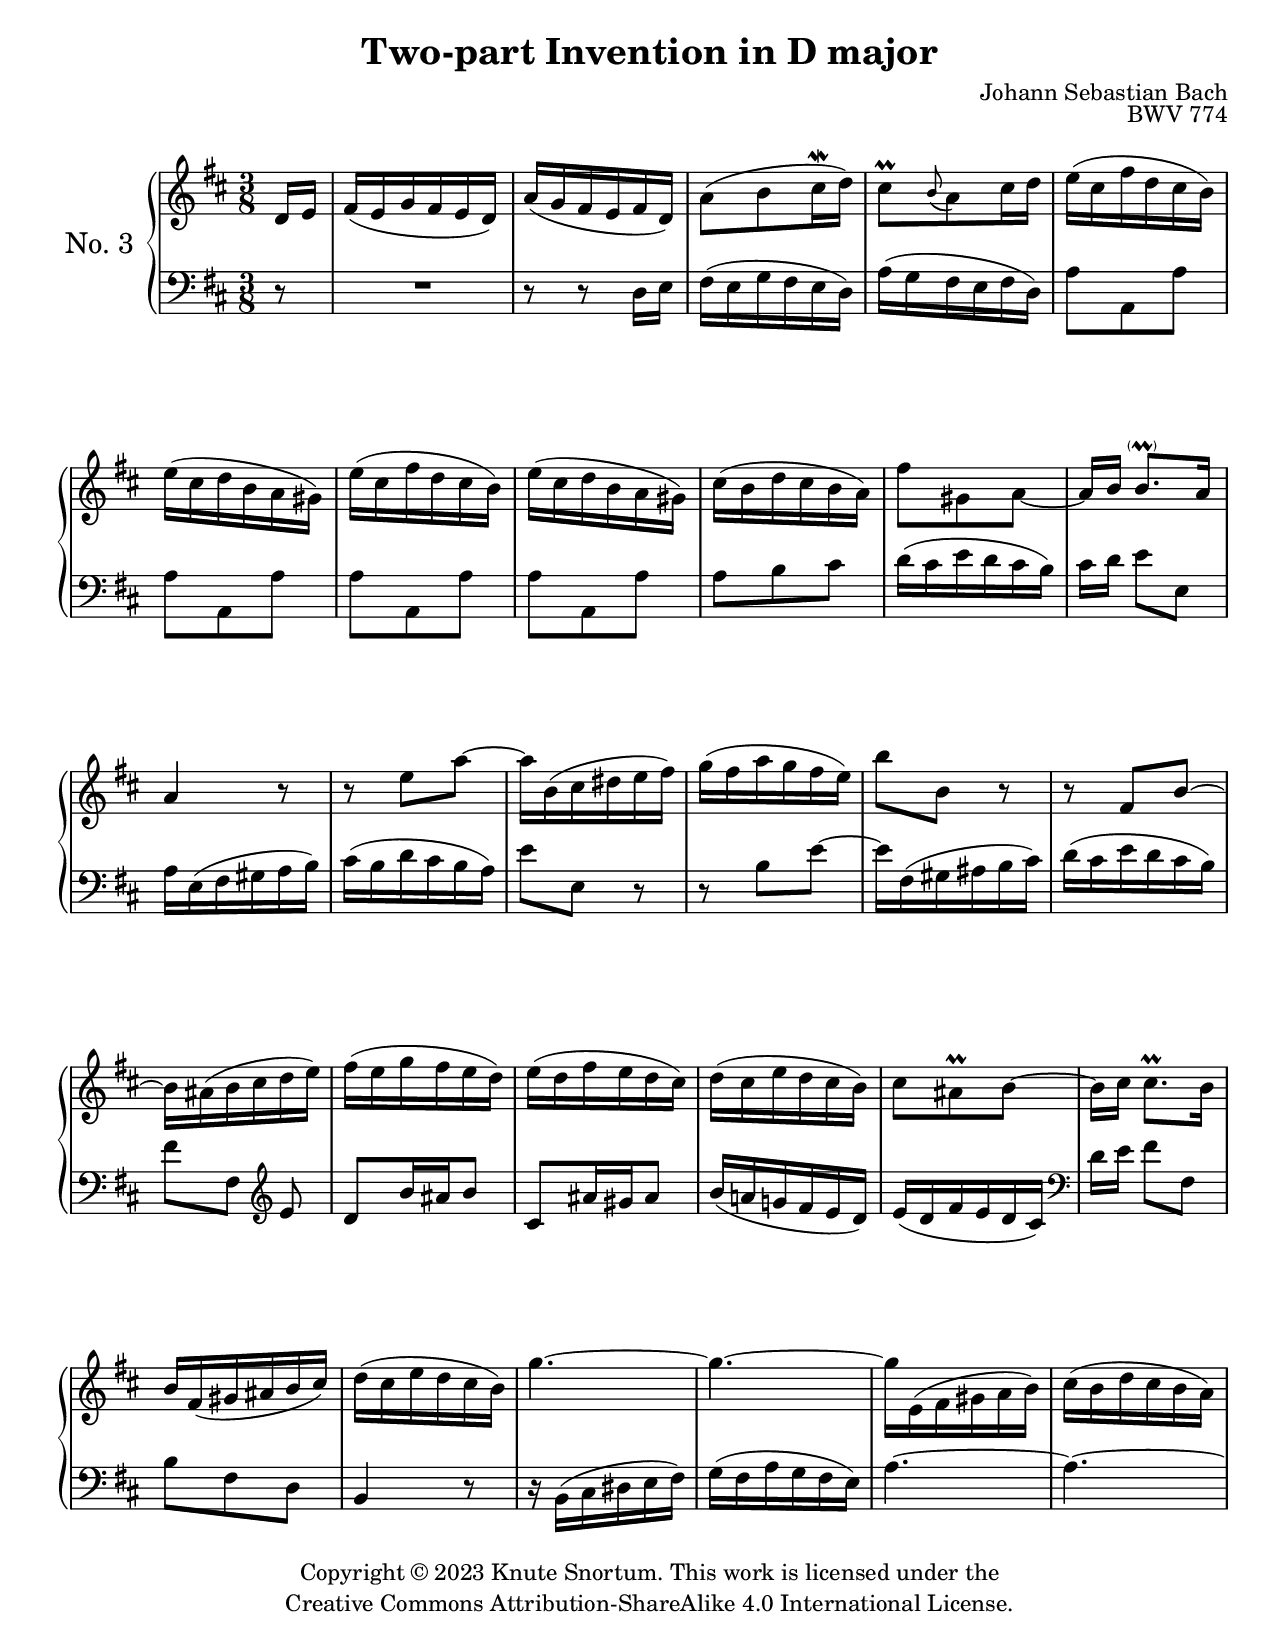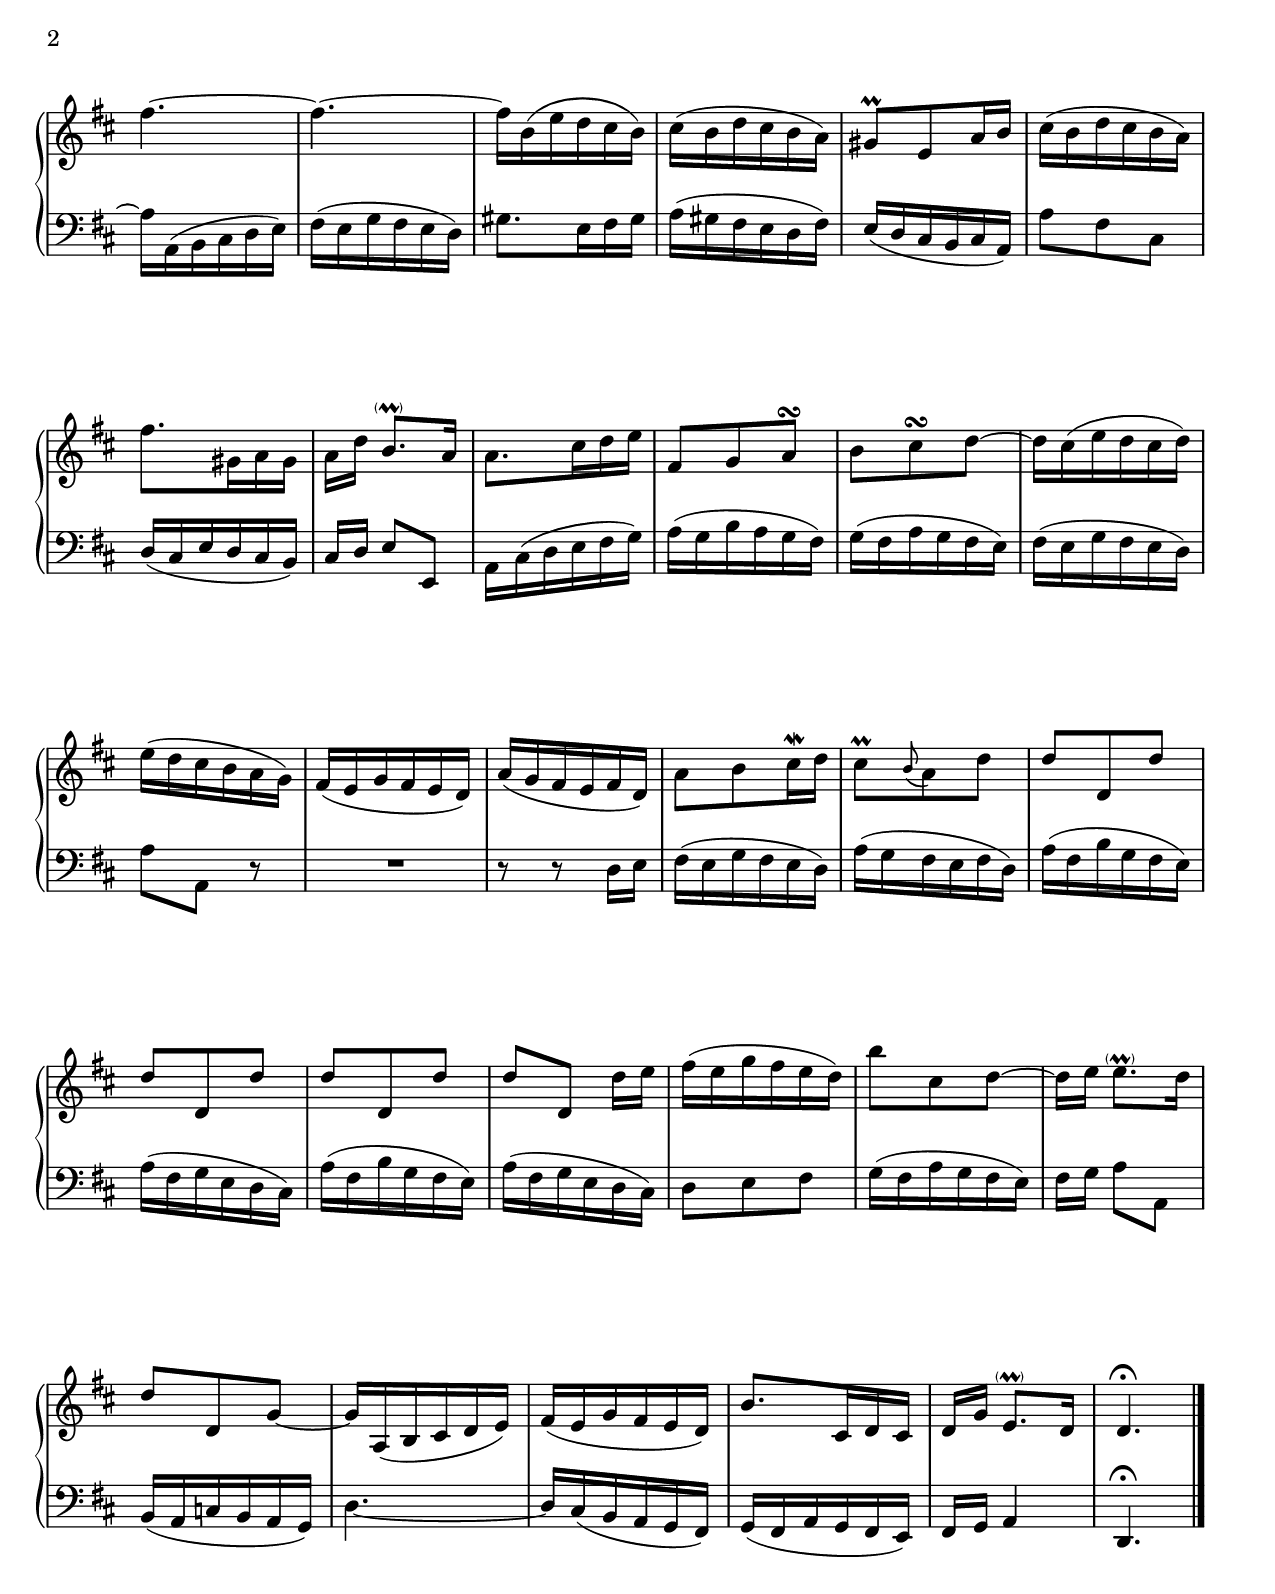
\version "2.24.0"
\language "english"

\include "includes/header-paper.ily"
%...+....1....+....2....+....3....+....4....+....5....+....6....+....7....+....

\version "2.24.0"
\language "english"

% \include "global-variables.ily"

global = {
  \time 3/8
  \key d \major
  \accidentalStyle piano
}

rightHand = \relative d' {
  \global
  \partial 8 { d16 e }
  fs16( e g fs e d) |
  a'16( g fs e fs d) |
  a'8( b cs16\mordent d) |
  cs8\prall \tag layout { \appoggiatura { b8 } a }
            \tag midi   { b32 a16. }
            cs16 d |
  e16( cs fs d cs b) |
  e16( cs d b a gs) |
  e'16( cs fs d cs b) |
  e16( cs d b a gs) |
  
  \barNumberCheck 9
  cs16( b d cs b a) |
  fs'8 gs, a~ |
  a16[ b] b8.\parenthesize \prall a16 |
  a4 r8 |
  r8 e' a~ |
  a16 b,( cs ds e fs) |
  g16( fs a g fs e) |
  b'8 b, r |
  
  \barNumberCheck 17
  r8 fs b~ |
  b16 as( b cs d e) |
  fs16( e g fs e d) |
  e16( d fs e d cs) |
  d16( cs e d cs b) |
  cs8 as\prall b~ |
  b16[ cs] cs8.\prall b16 |
  b16 fs( gs as b cs) |
  
  \barNumberCheck 25
  d16( cs e d cs b) |
  g'4.~ |
  g4.~ |
  g16 e,( fs gs a b) |
  cs16( b d cs b a) |
  fs'4.~ |
  fs4.~ |
  fs16 b,( e d cs b) |
  
  \barNumberCheck 33
  cs16( b d cs b a) |
  gs8\prall e a16 b |
  cs( b d cs b a) |
  fs'8. gs,16 a gs |
  a16[ d] b8.\parenthesize \prall a16 |
  a8. cs16 d e |
  fs,8 g a\turn |
  b cs\turn d~ |
  
  \barNumberCheck 41
  d16 cs( e d cs d) |
  e16( d cs b a g) |
  fs16( e g fs e d) |
  a'16( g fs e fs d) |
  a'8 b cs16\mordent d |
  cs8\prall \tag layout { \appoggiatura { b8 } a }
            \tag midi   { b32 a16. }
            d8 |
  d8 d, d' |
  d8 d, d' |
  
  \barNumberCheck 49
  d8 d, d' |
  d8 d, d'16[ e] |
  fs16( e g fs e d) |
  b'8 cs, d~ |
  d16[ e] e8.\parenthesize \prall d16 |
  d8 d, g~ |
  g16 a,( b cs d e) |
  fs16(e g fs e d) |
  
  \barNumberCheck 57
  b'8. cs,16 d cs |
  d16[ g] \tag layout { e8.\parenthesize \prall d16 | }
          \tag midi   { fs32 e \tuplet 3/2 { fs32 e fs } e16 d }
  d4.\fermata |
  \bar "|."
}

leftHand = \relative d {
  \clef bass
  \global
  \partial 8 r8
  R4. |
  r8 r d16 e |
  fs16( e g fs e d) |
  a'16( g fs e fs d) |
  a'8 a, a' |
  a8 a, a' |
  a8 a, a' |
  a8 a, a' |
  
  \barNumberCheck 9
  a8 b cs |
  d16( cs e d cs b) |
  cs16[ d] e8 e, |
  a16 e( fs gs a b) |
  cs16( b d cs b a) |
  e'8 e, r |
  r8 b' e~ |
  e16 fs,( gs as b cs) |

  \barNumberCheck 17
  d16( cs e d cs b) |
  fs'8 fs, \clef treble e'\noBeam |
  d8 b'16 as b8 |
  cs,8 as'16 gs as8 |
  b16( a g fs e d) |
  e16( d fs e d cs) |
  \clef bass d16[ e] fs8 fs, |
  b8 fs d |
  
  \barNumberCheck 25
  b4 r8 |
  r16 b( cs ds e fs) |
  g16( fs a g fs e) |
  a4.~ |
  a4.~ |
  a16 a,( b cs d e) |
  fs16( e g fs e d) |
  gs8. e16 fs gs |
  
  \barNumberCheck 33
  a16( gs fs e d fs) |
  e16( d cs b cs a) |
  a'8 fs cs |
  d16( cs e d cs b) |
  cs16[ d] e8 e, |
  a16 cs( d e fs g) |
  a16( g b a g fs) |
  g16( fs a g fs e) |
  
  \barNumberCheck 41
  fs16( e g fs e d) |
  a'8 a, r |
  R4. |
  r8 r d16 e |
  fs16( e g fs e d) |
  a'16( g fs e fs d) |
  a'16( fs b g fs e) |
  a16( fs g e d cs) |
  
  \barNumberCheck 49
  a'16( fs b g fs e) |
  a16( fs g e d cs) |
  d8 e fs |
  g16( fs a g fs e) |
  fs16[ g] a8 a, |
  b16( a c b a g) |
  d'4.~ |
  d16 cs( b a g fs) |
  
  \barNumberCheck 57
  g16( fs a g fs e) |
  fs16[ g] a4 |
  d,4.\fermata |
}

dynamics = {
  \partial 8 { s8\mf }
  s4. * 6 |
  s4.\p |
  s4. |
  
  \barNumberCheck 9
  s4.\mf |
  s4. * 7 |
  
  \barNumberCheck 17
  s4. * 8 |
  
  \barNumberCheck 25
  s4. * 8 |
  
  \barNumberCheck 33
  s4. * 8 |
  
  \barNumberCheck 41
  s4. * 8 |
  
  \barNumberCheck 49
  s4.\p |
  s4 s8\mf |
}

inventionThreeMusic = \score { 
  \header {
    opus = "BWV 774"
  }
  \keepWithTag layout
  \new PianoStaff \with { 
    instrumentName = \markup \huge "No. 3"
  } <<
    \new Staff = "upper" \rightHand
    \new Staff = "lower" \leftHand
  >>
  \layout {}
}

\include "articulate.ly"

inventionThreeMidi = \book {
  \bookOutputName "invention-no3-D-maj"
  \score { 
    \articulate {
      \keepWithTag midi
      <<
        \new Staff = "upper" << \rightHand \dynamics >>
        \new Staff = "lower" << \leftHand \dynamics >>
      >>
    }
    \midi {
      \tempo 4. = 60
    }
  }
}


\header {
  title = "Two-part Invention in D major"
  composer = "Johann Sebastian Bach"
}

\inventionThreeMusic
\inventionThreeMidi
